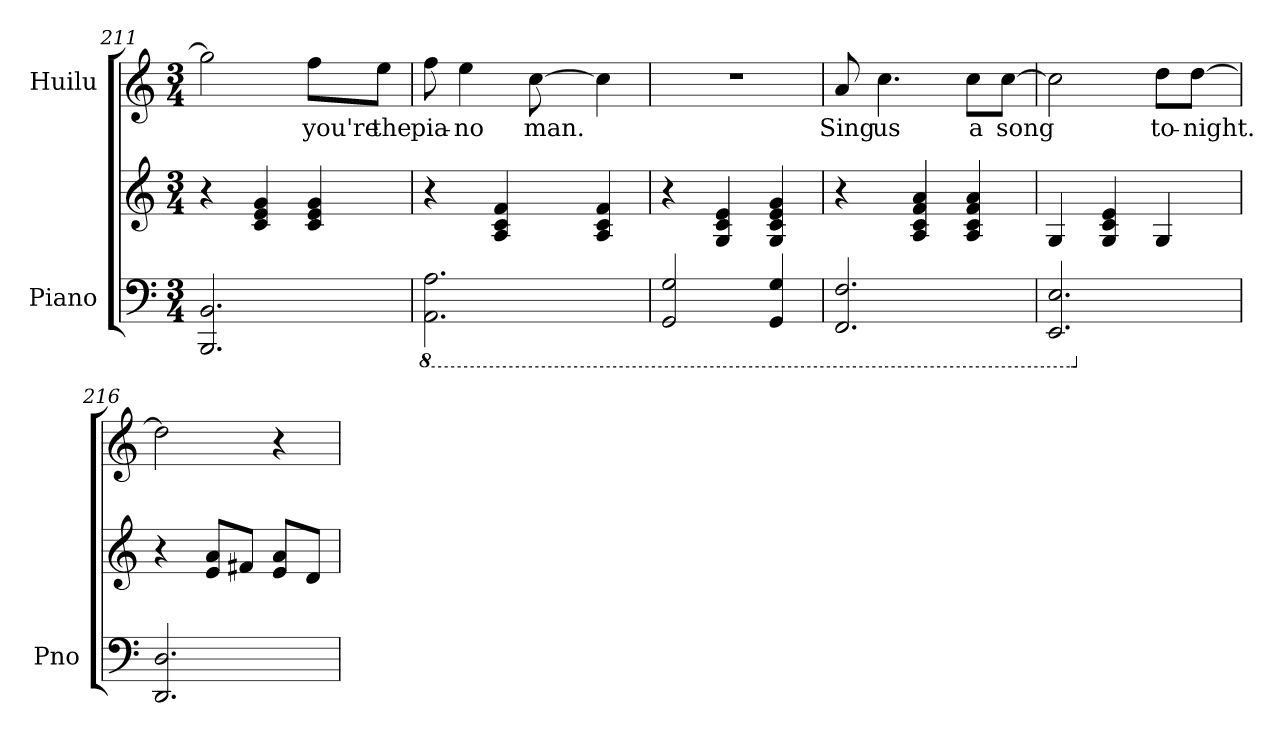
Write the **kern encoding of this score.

**kern	**kern	**kern	**text
*part2	*part2	*part1	*part1
*staff3	*staff2	*staff1	*staff1
*I"Piano	*	*I"Huilu	*
*I'Pno	*	*	*
*clefF4	*clefG2	*clefG2	*
*k[]	*k[]	*k[]	*
*M3/4	*M3/4	*M3/4	*
=211	=211	=211	=211
2.BBB/ 2.BB/	4r	2gg\]	.
.	4c/ 4e/ 4g/	.	.
.	4c/ 4e/ 4g/	8ff\L	you're
.	.	8ee\J	the
=212	=212	=212	=212
*8ba	*	*	*
2.AAA\ 2.AA\	4r	8ff\	pia-
.	.	4ee\	-no
.	4A/ 4c/ 4f/	.	.
.	.	[8cc\	man.
.	4A/ 4c/ 4f/	4cc\]	.
=213	=213	=213	=213
2GGG/ 2GG/	4r	2.r	.
.	4G/ 4c/ 4e/	.	.
4GGG/ 4GG/	4G/ 4c/ 4e/ 4g/	.	.
=214	=214	=214	=214
2.FFF/ 2.FF/	4r	8a/	Sing
.	.	4.cc\	us
.	4A/ 4c/ 4f/ 4a/	.	.
.	4A/ 4c/ 4f/ 4a/	8cc\L	a
.	.	[8cc\J	song
=215	=215	=215	=215
2.EEE/ 2.EE/	4G/	2cc\]	.
.	4G/ 4c/ 4e/	.	.
.	4G/	8dd\L	to-
.	.	[8dd\J	-night.
=216	=216	=216	=216
*X8ba	*	*	*
2.DD/ 2.D/	4r	2dd\]	.
.	8e/ 8a/L	.	.
.	8f#X/J	.	.
.	8e/ 8a/L	4r	.
.	8d/J	.	.
=	=	=	=
*-	*-	*-	*-
